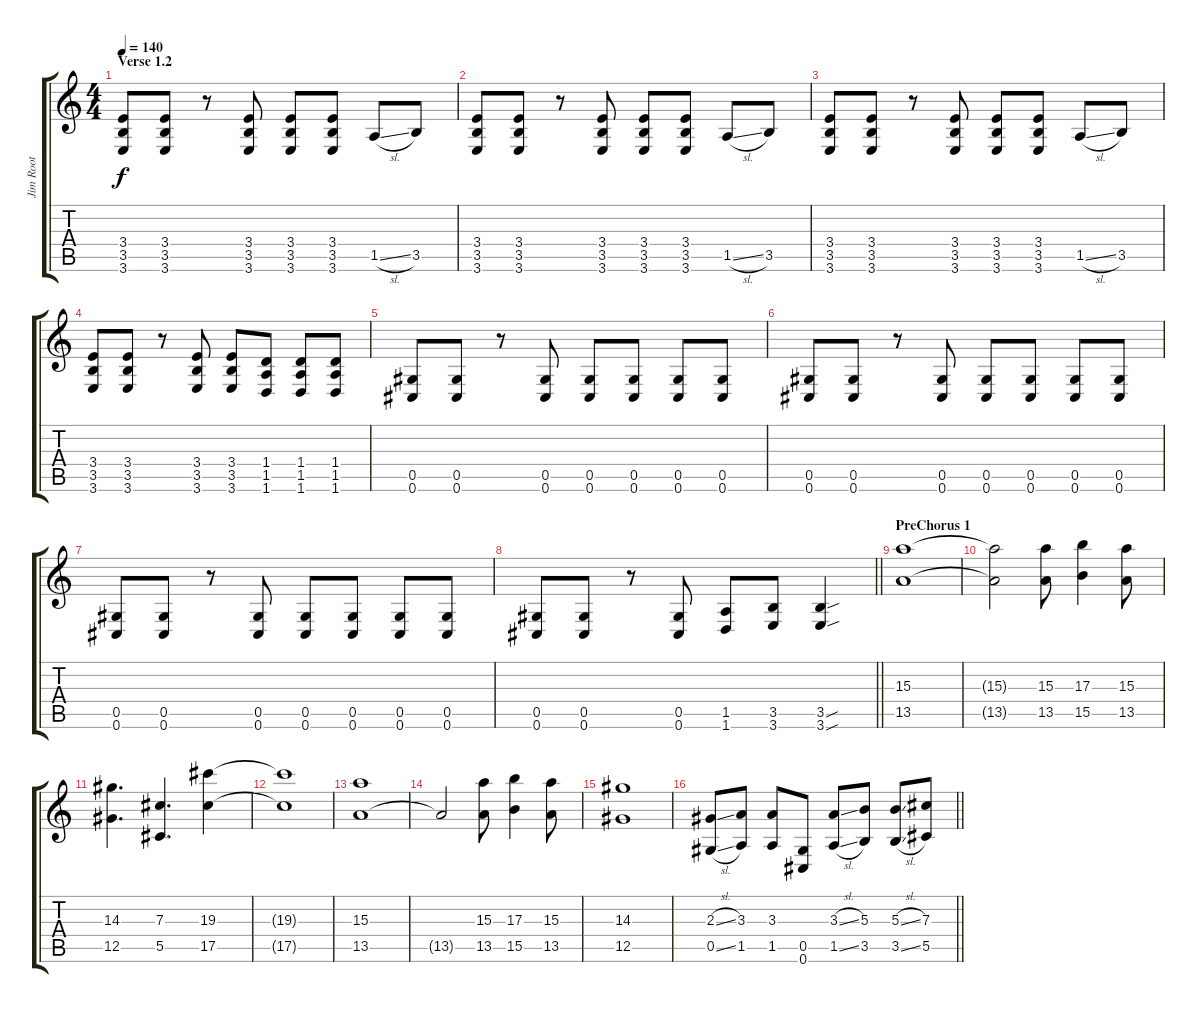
\track ("Jim Root" "Jim Root") {instrument distortionguitar}
\staff {score tabs}
\tuning (Eb4 Bb3 Gb3 Db3 Ab2 Db2) {hide}
\ts (4 4)
\section ("" "Verse 1.2")
\tempo 140
\clef g2
\ks c
(3.4 3.5 3.6).8{dy f volume 13} (3.4 3.5 3.6).8 r.8 (3.4 3.5 3.6).8 (3.4 3.5 3.6).8 (3.4 3.5 3.6).8 1.5{sl}.8 3.5.8 |
(3.4 3.5 3.6).8 (3.4 3.5 3.6).8 r.8 (3.4 3.5 3.6).8 (3.4 3.5 3.6).8 (3.4 3.5 3.6).8 1.5{sl}.8 3.5.8 |
(3.4 3.5 3.6).8 (3.4 3.5 3.6).8 r.8 (3.4 3.5 3.6).8 (3.4 3.5 3.6).8 (3.4 3.5 3.6).8 1.5{sl}.8 3.5.8 |
(3.4 3.5 3.6).8 (3.4 3.5 3.6).8 r.8 (3.4 3.5 3.6).8 (3.4 3.5 3.6).8 (1.4 1.5 1.6).8 (1.4 1.5 1.6).8 (1.4 1.5 1.6).8 |
(0.5 0.6).8 (0.5 0.6).8 r.8 (0.5 0.6).8 (0.5 0.6).8 (0.5 0.6).8 (0.5 0.6).8 (0.5 0.6).8 |
(0.5 0.6).8 (0.5 0.6).8 r.8 (0.5 0.6).8 (0.5 0.6).8 (0.5 0.6).8 (0.5 0.6).8 (0.5 0.6).8 |
(0.5 0.6).8 (0.5 0.6).8 r.8 (0.5 0.6).8 (0.5 0.6).8 (0.5 0.6).8 (0.5 0.6).8 (0.5 0.6).8 |
\barLineRight lightlight
(0.5 0.6).8 (0.5 0.6).8 r.8 (0.5 0.6).8 (1.5 1.6).8 (3.5 3.6).8 (3.5{sou} 3.6{sou}).4 |
\section ("" "PreChorus 1")
(15.3 13.5).1{volume 11} |
(15.3{t} 13.5{t}).2 (15.3 13.5).8 (17.3 15.5).4 (15.3 13.5).8 |
(14.3 12.5).4{d} (7.3 5.5).4{d} (19.3 17.5).4 |
(19.3{t} 17.5{t}).1 |
(15.3 13.5).1 |
13.5{t}.2 (15.3 13.5).8 (17.3 15.5).4 (15.3 13.5).8 |
(14.3 12.5).1 |
\barLineRight lightlight
(2.3{sl} 0.5{sl}).8 (3.3 1.5).8 (3.3 1.5).8 (0.5 0.6).8 (3.3{sl} 1.5{sl}).8 (5.3 3.5).8 (5.3{sl} 3.5{sl}).8 (7.3 5.5).8
